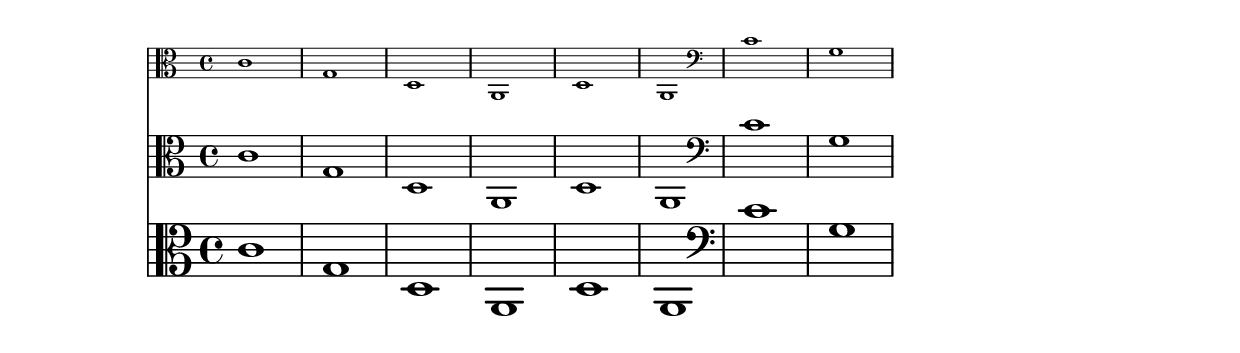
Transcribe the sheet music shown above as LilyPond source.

\version "2.14"


% a filled custom stencil
Bird   = 
    #(ly:stencil-scale
      (ly:stencil-translate 
        (ly:make-stencil
    ;; path line thickness is set to 0.0001
    `(path 0.0001
          ;; path coordinates
          `(moveto 6.41 13.89 rcurveto 0 -0.2 0.23 -0.55 0.82 -0.55 rcurveto 0.2 0 0.36 0.04 0.49 0.1 rlineto 0.08 0.05 rlineto -0.3 -2.7 rcurveto 0 -0.07 -0.03 -0.45 0.01 -0.63
             rcurveto .09 -.611 .50 -1.30 1.28 -1.21 rcurveto .593 .07 1.24 .99 .3 2.31 rcurveto -.3 .42 -.35 .48 -.57 .73
            rcurveto .86 .07 1.9 .33 1.9 1.49 rcurveto 0 1.15 -1.84 1.61 -3.01 1.36 rlineto .03 -.1 rcurveto 1.1 .12 2.02 -.35 2.04 -1.24
            rcurveto .02 -.85 -.63 -1.13 -1.33 -1.38 rcurveto .95 -1.38 .831 -2.38 .37 -2.42 rcurveto -.43 -.03 -.65 .6 -.62 1.35
             rlineto 0.15 2.83 rcurveto 0.01 0.21 -0.24 0.55 -0.83 0.55 curveto 6.64 14.43 6.41 14.10 6.41 13.9 lineto 6.41 13.9
             closepath)
          ;; path cap style
          'round
          ;; path join style
          'round
          ;; path filled?  #t or #f
          #t)
     ;; horizontal extent
     (cons -2 10)
     ;; vertical extent
     (cons -2 6))
      (cons -7 -15.32))
      0.65 -0.7) 

% scheme function to automatically resize a custom stencil 
% when an individual staff is resized (uses font-size)
scaleBird =
#(lambda (grob)
    (let* ((sz (ly:grob-property grob 'font-size 0.0))
           (mult (magstep sz)))
        (set! (ly:grob-property grob 'stencil) 
          (ly:stencil-scale
            Bird
            mult mult))))
        
  

Bclef = \override Staff.Clef #'stencil = \scaleBird
normalClefs = \revert Staff.Clef #'stencil

music =
\relative c' {

  \clef "alto"
  c1 g1
  \Bclef
  \clef "treble"
  c1 g1
  \normalClefs
  \clef "treble" % How do I make this show?
  c1 g1
  \clef "bass"
  c1 g1
}
<<
\new Staff \with {
    fontSize = #-3
    \override StaffSymbol #'staff-space = #(magstep -3)
    \override StaffSymbol #'thickness = #(magstep -3)
}
\music

\new Staff 
\music

\new Staff \with {
    fontSize = #2
    \override StaffSymbol #'staff-space = #(magstep 2)
    \override StaffSymbol #'thickness = #(magstep 2)
}
\music
>>